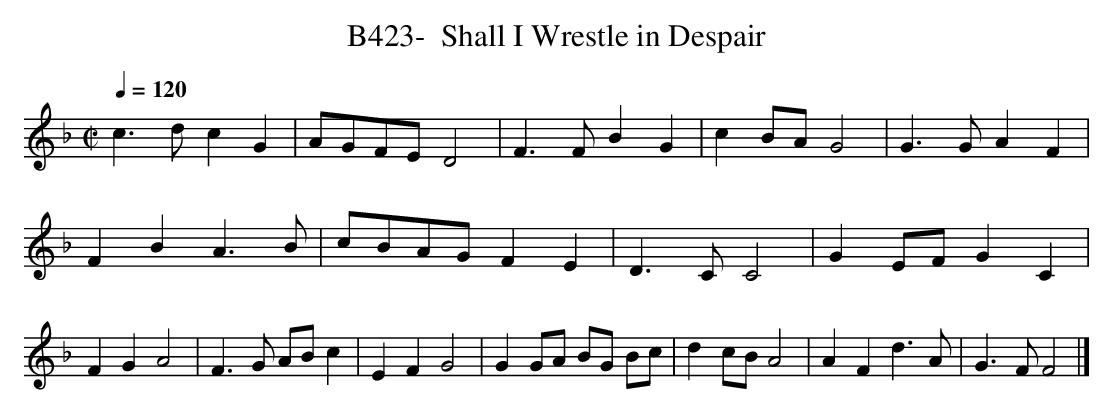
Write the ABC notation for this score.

X:1
T:B423-  Shall I Wrestle in Despair
Q:1/4=120
L:1/4
M:C|
K:F
c3/2d/cG|A/G/F/E/D2|F3/2F/BG|cB/A/G2|\
G3/2G/AF|FBA3/2B/|c/B/A/G/FE|D3/2C/C2|\
GE/F/GC|FGA2|F3/2G/ A/B/c|EFG2|\
GG/A/ B/G/ B/c/|dc/B/A2|AFd3/2A/|G3/2F/F2|]
